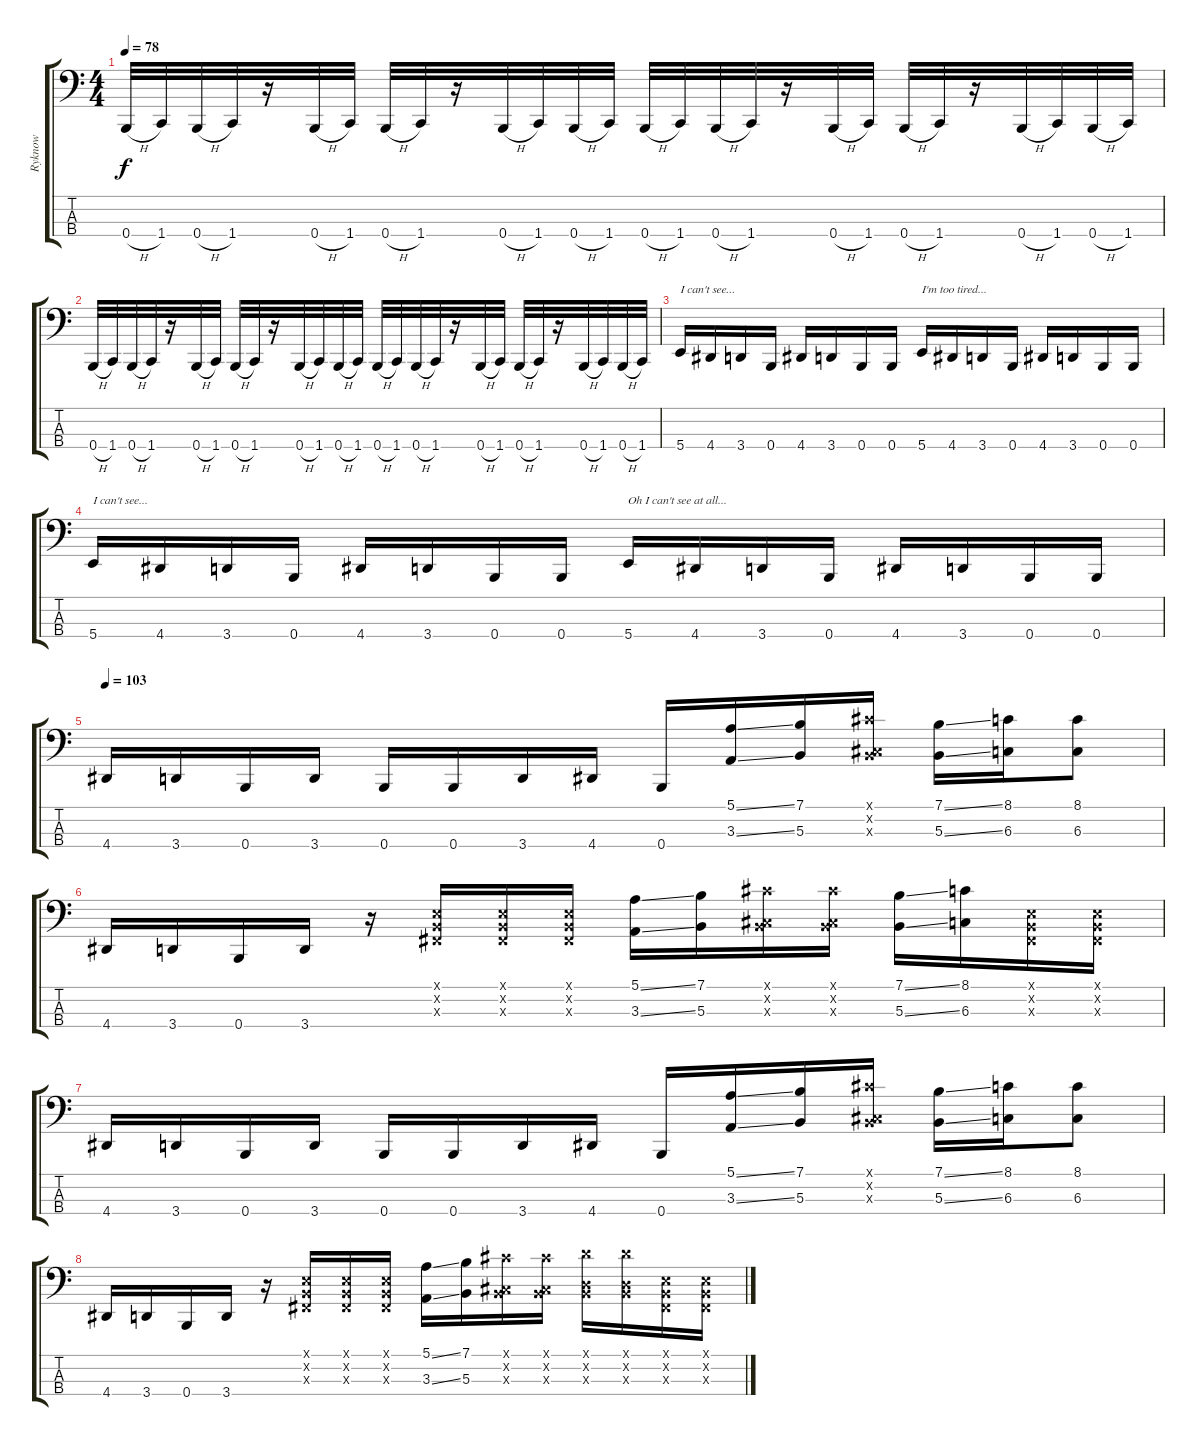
\track ("Ryknow" "Ryknow") {instrument electricbassfinger}
\staff {score tabs}
\tuning (E2 B1 Gb1 B0) {hide}
\ts (4 4)
\tempo 78
\clef f4
\ks c
0.4{h}.32{dy f instrument electricbassfinger} 1.4.32 0.4{h}.32 1.4.32 r.16 0.4{h}.32 1.4.32 0.4{h}.32 1.4.32 r.16 0.4{h}.32 1.4.32 0.4{h}.32 1.4.32 0.4{h}.32 1.4.32 0.4{h}.32 1.4.32 r.16 0.4{h}.32 1.4.32 0.4{h}.32 1.4.32 r.16 0.4{h}.32 1.4.32 0.4{h}.32 1.4.32 |
0.4{h}.32 1.4.32 0.4{h}.32 1.4.32 r.16 0.4{h}.32 1.4.32 0.4{h}.32 1.4.32 r.16 0.4{h}.32 1.4.32 0.4{h}.32 1.4.32 0.4{h}.32 1.4.32 0.4{h}.32 1.4.32 r.16 0.4{h}.32 1.4.32 0.4{h}.32 1.4.32 r.16 0.4{h}.32 1.4.32 0.4{h}.32 1.4.32 |
5.4.16{txt "I can't see..."} 4.4.16 3.4.16 0.4.16 4.4.16 3.4.16 0.4.16 0.4.16 5.4.16{txt "I'm too tired..."} 4.4.16 3.4.16 0.4.16 4.4.16 3.4.16 0.4.16 0.4.16 |
5.4.16{txt "I can't see..."} 4.4.16 3.4.16 0.4.16 4.4.16 3.4.16 0.4.16 0.4.16 5.4.16{txt "Oh I can't see at all..."} 4.4.16 3.4.16 0.4.16 4.4.16 3.4.16 0.4.16 0.4.16 |
\tempo 103
4.4.16 3.4.16 0.4.16 3.4.16 0.4.16 0.4.16 3.4.16 4.4.16 0.4.16 (5.1{ss} 3.3{ss}).16 (7.1 5.3).16 (9.1{x} 0.2{x} 7.3{x}).16 (7.1{ss} 5.3{ss}).16 (8.1 6.3).16 (8.1 6.3).8 |
4.4.16 3.4.16 0.4.16 3.4.16 r.16 (0.1{x} 0.2{x} 0.3{x}).16 (0.1{x} 0.2{x} 0.3{x}).16 (0.1{x} 0.2{x} 0.3{x}).16 (5.1{ss} 3.3{ss}).16 (7.1 5.3).16 (9.1{x} 0.2{x} 7.3{x}).16 (9.1{x} 0.2{x} 7.3{x}).16 (7.1{ss} 5.3{ss}).16 (8.1 6.3).16 (0.1{x} 0.2{x} 0.3{x}).16 (0.1{x} 0.2{x} 0.3{x}).16 |
4.4.16 3.4.16 0.4.16 3.4.16 0.4.16 0.4.16 3.4.16 4.4.16 0.4.16 (5.1{ss} 3.3{ss}).16 (7.1 5.3).16 (9.1{x} 0.2{x} 7.3{x}).16 (7.1{ss} 5.3{ss}).16 (8.1 6.3).16 (8.1 6.3).8 |
4.4.16 3.4.16 0.4.16 3.4.16 r.16 (0.1{x} 0.2{x} 0.3{x}).16 (0.1{x} 0.2{x} 0.3{x}).16 (0.1{x} 0.2{x} 0.3{x}).16 (5.1{ss} 3.3{ss}).16 (7.1 5.3).16 (9.1{x} 0.2{x} 7.3{x}).16 (9.1{x} 0.2{x} 7.3{x}).16 (10.1{x} 0.2{x} 8.3{x}).16 (10.1{x} 0.2{x} 8.3{x}).16 (0.1{x} 0.2{x} 0.3{x}).16 (0.1{x} 0.2{x} 0.3{x}).16
